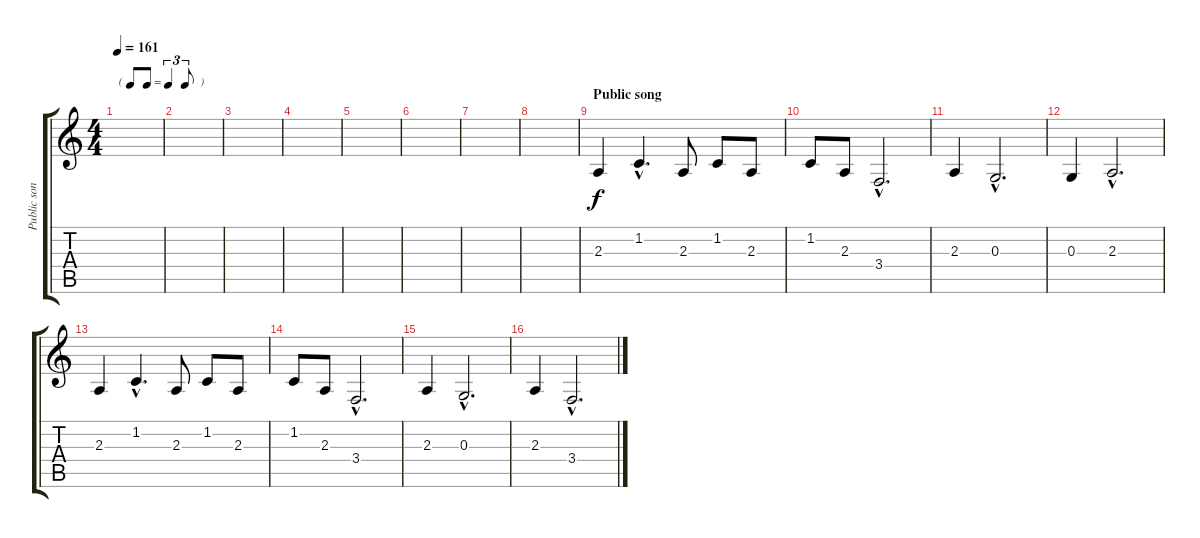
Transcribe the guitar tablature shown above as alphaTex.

\track ("Public song" "Public son") {instrument lead6voice}
\staff {score tabs}
\tuning (E4 B3 G3 D3 A2 E2) {hide}
\ts (4 4)
\tf triplet8th
\tempo 161
\clef g2
\ks c
|
|
|
|
|
|
|
|
\section ("" "Public song")
2.3.4 1.2{hac}.4{d} 2.3.8 1.2.8 2.3.8 |
1.2.8 2.3.8 3.4{hac}.2{d} |
2.3.4 0.3{hac}.2{d} |
0.3.4 2.3{hac}.2{d} |
2.3.4 1.2{hac}.4{d} 2.3.8 1.2.8 2.3.8 |
1.2.8 2.3.8 3.4{hac}.2{d} |
2.3.4 0.3{hac}.2{d} |
2.3.4 3.4{hac}.2{d}
